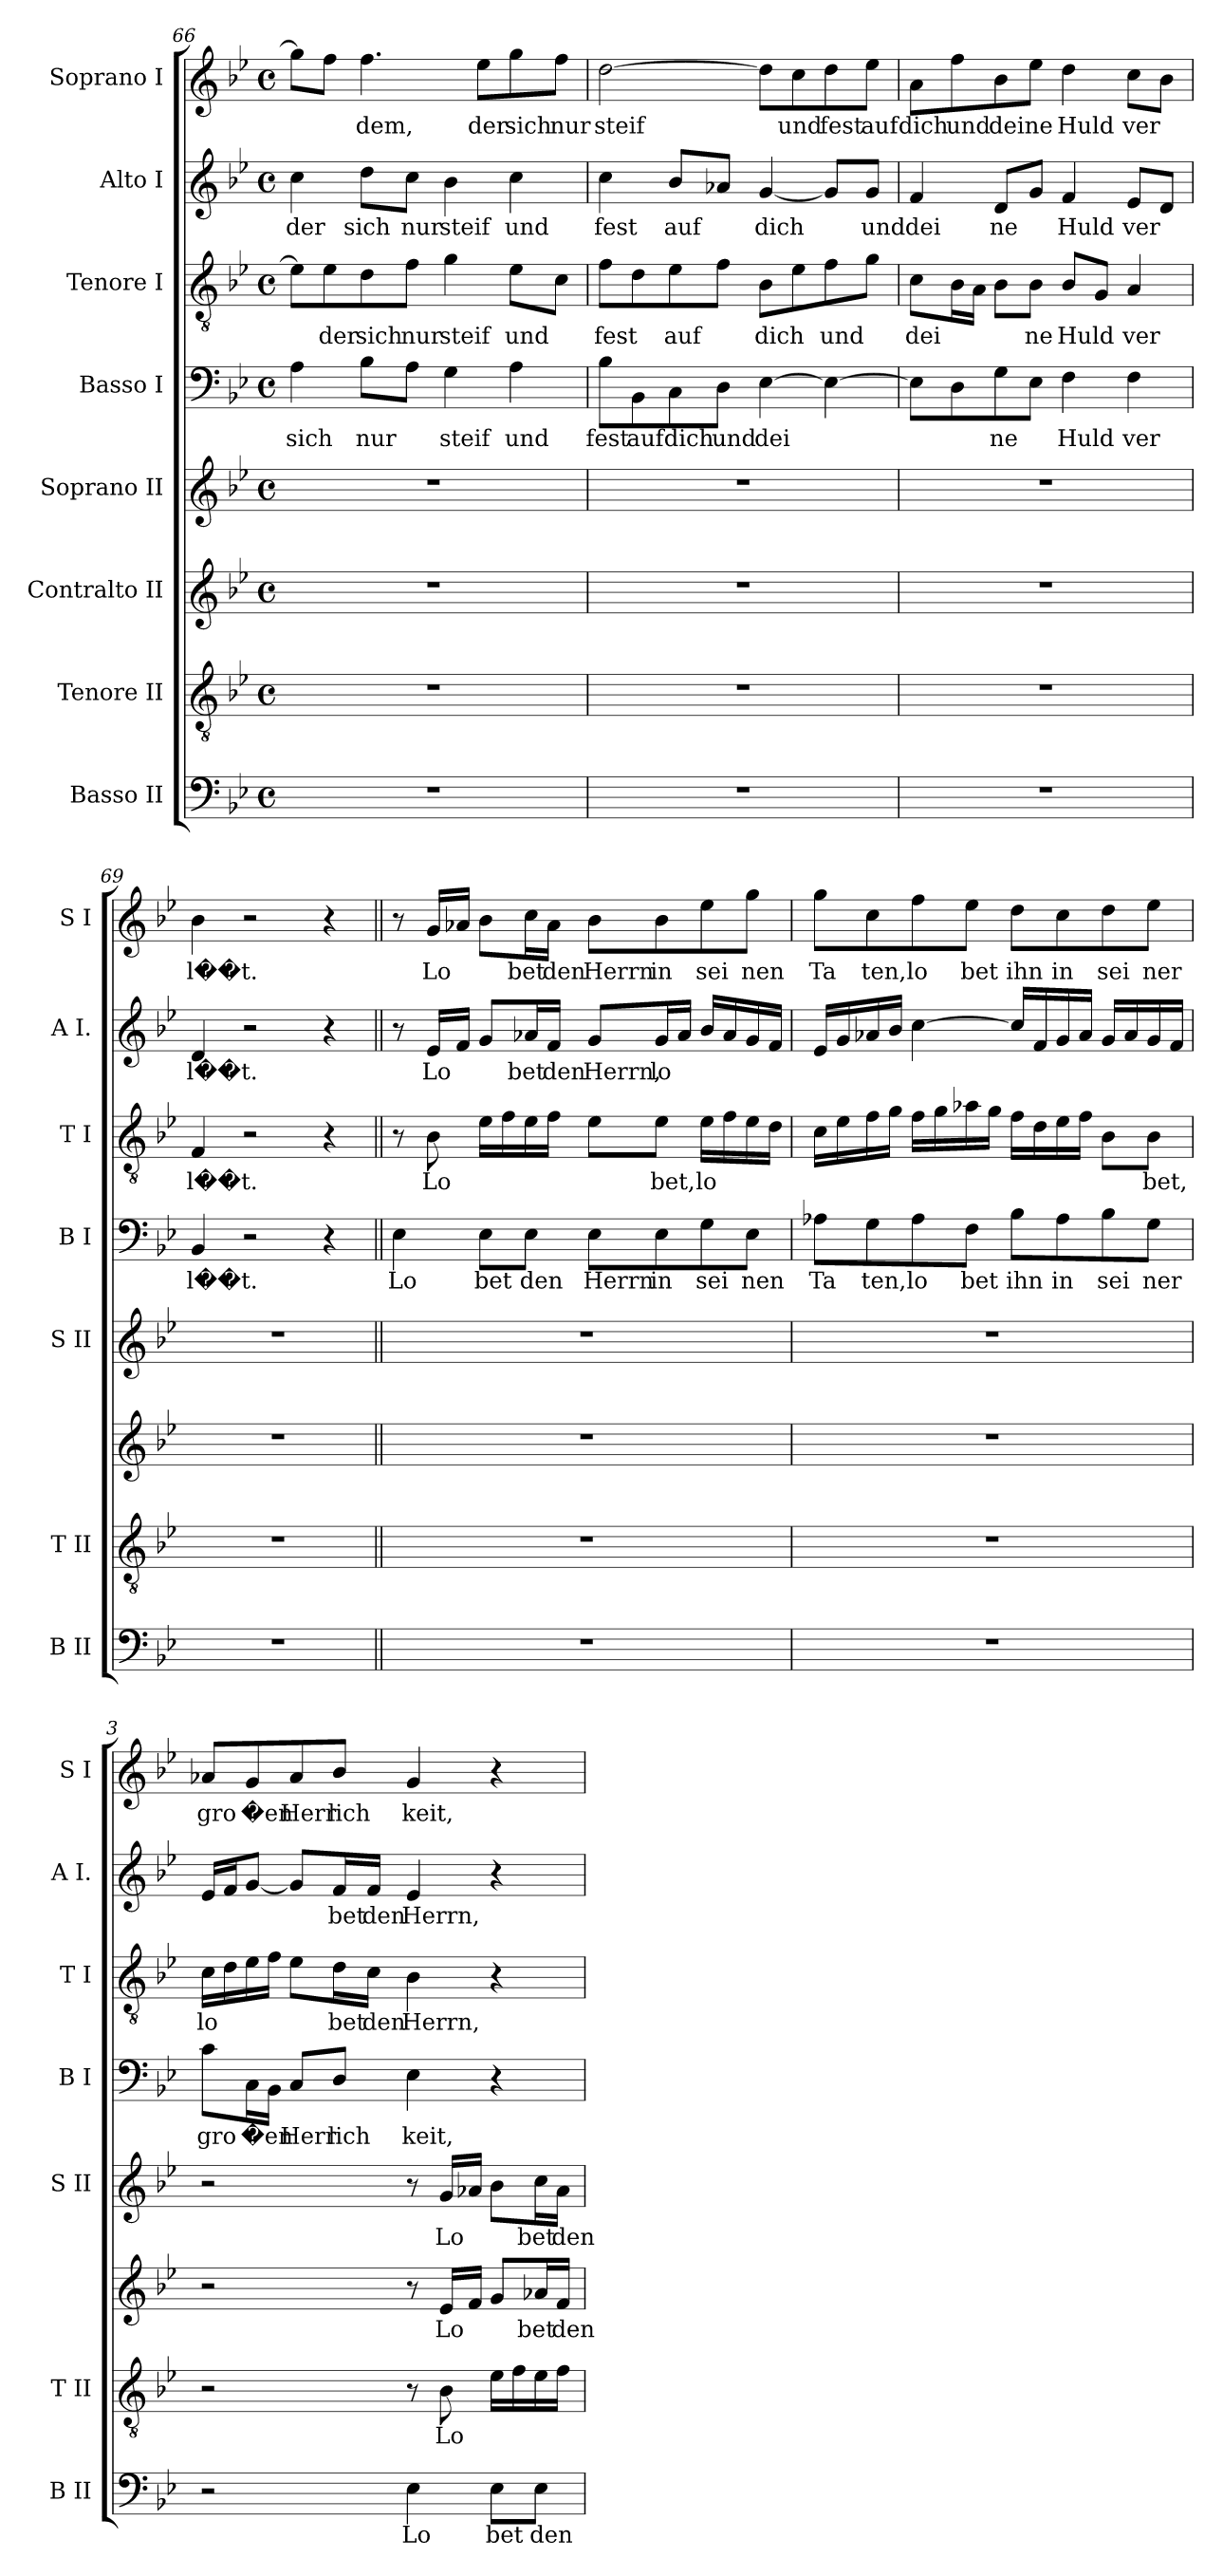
**kern	**text	**kern	**text	**kern	**text	**kern	**text	**kern	**text	**kern	**text	**kern	**text	**kern	**text
*part8	*part8	*part7	*part7	*part6	*part6	*part5	*part5	*part4	*part4	*part3	*part3	*part2	*part2	*part1	*part1
*staff8	*staff8	*staff7	*staff7	*staff6	*staff6	*staff5	*staff5	*staff4	*staff4	*staff3	*staff3	*staff2	*staff2	*staff1	*staff1
*I"Basso II	*	*I"Tenore II	*	*I"Contralto II	*	*I"Soprano II	*	*I"Basso I	*	*I"Tenore I	*	*I"Alto I	*	*I"Soprano I	*
*I'B II	*	*I'T II	*	*	*	*I'S II	*	*I'B I	*	*I'T I	*	*I'A I.	*	*I'S I	*
*clefF4	*	*clefGv2	*	*clefG2	*	*clefG2	*	*clefF4	*	*clefGv2	*	*clefG2	*	*clefG2	*
*k[b-e-]	*	*k[b-e-]	*	*k[b-e-]	*	*k[b-e-]	*	*k[b-e-]	*	*k[b-e-]	*	*k[b-e-]	*	*k[b-e-]	*
*M4/4	*	*M4/4	*	*M4/4	*	*M4/4	*	*M4/4	*	*M4/4	*	*M4/4	*	*M4/4	*
*met(c)	*	*met(c)	*	*met(c)	*	*met(c)	*	*met(c)	*	*met(c)	*	*met(c)	*	*met(c)	*
=66	=66	=66	=66	=66	=66	=66	=66	=66	=66	=66	=66	=66	=66	=66	=66
!	!	!	!	!	!	!	!	!	!LO:LY:b	!	!	!	!LO:LY:b	!	!
1r	.	1r	.	1r	.	1r	.	4A\	sich	8e-\L]	.	4cc\	der	8gg\L]	.
!	!	!	!	!	!	!	!	!	!	!	!LO:LY:b	!	!	!	!
.	.	.	.	.	.	.	.	.	.	8e-\	der	.	.	8ff\J	.
!	!	!	!	!	!	!	!	!	!LO:LY:b	!	!LO:LY:b	!	!LO:LY:b	!	!LO:LY:b
.	.	.	.	.	.	.	.	8B-\L	nur	8d\	sich	8dd\L	sich	4.ff\	dem,
!	!	!	!	!	!	!	!	!	!	!	!LO:LY:b	!	!LO:LY:b	!	!
.	.	.	.	.	.	.	.	8A\J	.	8f\J	nur	8cc\J	nur	.	.
!	!	!	!	!	!	!	!	!	!LO:LY:b	!	!LO:LY:b	!	!LO:LY:b	!	!
.	.	.	.	.	.	.	.	4G\	steif	4g\	steif	4b-\	steif	.	.
!	!	!	!	!	!	!	!	!	!	!	!	!	!	!	!LO:LY:b
.	.	.	.	.	.	.	.	.	.	.	.	.	.	8ee-\L	der
!	!	!	!	!	!	!	!	!	!LO:LY:b	!	!LO:LY:b	!	!LO:LY:b	!	!LO:LY:b
.	.	.	.	.	.	.	.	4A\	und	8e-\L	und	4cc\	und	8gg\	sich
!	!	!	!	!	!	!	!	!	!	!	!	!	!	!	!LO:LY:b
.	.	.	.	.	.	.	.	.	.	8c\J	.	.	.	8ff\J	nur
=67	=67	=67	=67	=67	=67	=67	=67	=67	=67	=67	=67	=67	=67	=67	=67
!	!	!	!	!	!	!	!	!	!LO:LY:b	!	!LO:LY:b	!	!LO:LY:b	!	!LO:LY:b
1r	.	1r	.	1r	.	1r	.	8B-\L	fest	8f\L	fest	4cc\	fest	[2dd\	steif
!	!	!	!	!	!	!	!	!	!LO:LY:b	!	!	!	!	!	!
.	.	.	.	.	.	.	.	8BB-\	auf	8d\	.	.	.	.	.
!	!	!	!	!	!	!	!	!	!LO:LY:b	!	!LO:LY:b	!	!LO:LY:b	!	!
.	.	.	.	.	.	.	.	8C\	dich	8e-\	auf	8b-/L	auf	.	.
!	!	!	!	!	!	!	!	!	!LO:LY:b	!	!	!	!	!	!
.	.	.	.	.	.	.	.	8D\J	und	8f\J	.	8a-X/J	.	.	.
!	!	!	!	!	!	!	!	!	!LO:LY:b	!	!LO:LY:b	!	!LO:LY:b	!	!
.	.	.	.	.	.	.	.	[4E-\	dei	8B-\L	dich	[4g/	dich	8dd\L]	.
!	!	!	!	!	!	!	!	!	!	!	!	!	!	!	!LO:LY:b
.	.	.	.	.	.	.	.	.	.	8e-\	.	.	.	8cc\	und
!	!	!	!	!	!	!	!	!	!	!	!LO:LY:b	!	!	!	!LO:LY:b
.	.	.	.	.	.	.	.	4E-\_	.	8f\	und	8g/L]	.	8dd\	fest
!	!	!	!	!	!	!	!	!	!	!	!	!	!LO:LY:b	!	!LO:LY:b
.	.	.	.	.	.	.	.	.	.	8g\J	.	8g/J	und	8ee-\J	auf
!!LO:PB:g=z
=68	=68	=68	=68	=68	=68	=68	=68	=68	=68	=68	=68	=68	=68	=68	=68
!	!	!	!	!	!	!	!	!	!	!	!LO:LY:b	!	!LO:LY:b	!	!LO:LY:b
1r	.	1r	.	1r	.	1r	.	8E-\L]	.	8c\L	dei	4f/	dei	8a\L	dich
!	!	!	!	!	!	!	!	!	!	!	!	!	!	!	!LO:LY:b
.	.	.	.	.	.	.	.	8D\	.	16B-\L	.	.	.	8ff\	und
.	.	.	.	.	.	.	.	.	.	16A\JJ	.	.	.	.	.
!	!	!	!	!	!	!	!	!	!LO:LY:b	!	!	!	!LO:LY:b	!	!LO:LY:b
.	.	.	.	.	.	.	.	8G\	ne	8B-\L	.	8d/L	ne	8b-\	dei
!	!	!	!	!	!	!	!	!	!	!	!LO:LY:b	!	!	!	!LO:LY:b
.	.	.	.	.	.	.	.	8E-\J	.	8B-\J	ne	8g/J	.	8ee-\J	ne
!	!	!	!	!	!	!	!	!	!LO:LY:b	!	!LO:LY:b	!	!LO:LY:b	!	!LO:LY:b
.	.	.	.	.	.	.	.	4F\	Huld	8B-/L	Huld	4f/	Huld	4dd\	Huld
.	.	.	.	.	.	.	.	.	.	8G/J	.	.	.	.	.
!	!	!	!	!	!	!	!	!	!LO:LY:b	!	!LO:LY:b	!	!LO:LY:b	!	!LO:LY:b
.	.	.	.	.	.	.	.	4F\	ver	4A/	ver	8e-/L	ver	8cc\L	ver
.	.	.	.	.	.	.	.	.	.	.	.	8d/J	.	8b-\J	.
=69	=69	=69	=69	=69	=69	=69	=69	=69	=69	=69	=69	=69	=69	=69	=69
!	!	!	!	!	!	!	!	!	!LO:LY:b	!	!LO:LY:b	!	!LO:LY:b	!	!LO:LY:b
1r	.	1r	.	1r	.	1r	.	4BB-/	l��t.	4F/	l��t.	4d/	l��t.	4b-\	l��t.
.	.	.	.	.	.	.	.	2r	.	2r	.	2r	.	2r	.
.	.	.	.	.	.	.	.	4r	.	4r	.	4r	.	4r	.
!!LO:PB:g=z
=1||	=1||	=1||	=1||	=1||	=1||	=1||	=1||	=1||	=1||	=1||	=1||	=1||	=1||	=1||	=1||
!!LO:REH:place=s1:a:B:fs=14:t=C
*	*	*	*	*	*	*	*	*	*	*	*	*	*	*MM96	*
!	!	!	!	!	!	!	!	!	!LO:LY:b	!	!	!	!	!	!
1r	.	1r	.	1r	.	1r	.	4E-\	Lo	8r	.	8r	.	8r	.
!	!	!	!	!	!	!	!	!	!	!	!LO:LY:b	!	!LO:LY:b	!	!LO:LY:b
.	.	.	.	.	.	.	.	.	.	8B-\	Lo	16e-/LL	Lo	16g/LL	Lo
.	.	.	.	.	.	.	.	.	.	.	.	16f/JJ	.	16a-X/JJ	.
!	!	!	!	!	!	!	!	!	!LO:LY:b	!	!	!	!	!	!
.	.	.	.	.	.	.	.	8E-\L	bet	16e-\LL	.	8g/L	.	8b-\L	.
.	.	.	.	.	.	.	.	.	.	16f\	.	.	.	.	.
!	!	!	!	!	!	!	!	!	!LO:LY:b	!	!	!	!LO:LY:b	!	!LO:LY:b
.	.	.	.	.	.	.	.	8E-\J	den	16e-\	.	16a-X/L	bet	16cc\L	bet
!	!	!	!	!	!	!	!	!	!	!	!	!	!LO:LY:b	!	!LO:LY:b
.	.	.	.	.	.	.	.	.	.	16f\JJ	.	16f/JJ	den	16a-\JJ	den
!	!	!	!	!	!	!	!	!	!LO:LY:b	!	!	!	!LO:LY:b	!	!LO:LY:b
.	.	.	.	.	.	.	.	8E-\L	Herrn	8e-\L	.	8g/L	Herrn,	8b-\L	Herrn
!	!	!	!	!	!	!	!	!	!LO:LY:b	!	!LO:LY:b	!	!LO:LY:b	!	!LO:LY:b
.	.	.	.	.	.	.	.	8E-\	in	8e-\J	bet,	16g/L	lo	8b-\	in
.	.	.	.	.	.	.	.	.	.	.	.	16a-/JJ	.	.	.
!	!	!	!	!	!	!	!	!	!LO:LY:b	!	!LO:LY:b	!	!	!	!LO:LY:b
.	.	.	.	.	.	.	.	8G\	sei	16e-\LL	lo	16b-/LL	.	8ee-\	sei
.	.	.	.	.	.	.	.	.	.	16f\	.	16a-/	.	.	.
!	!	!	!	!	!	!	!	!	!LO:LY:b	!	!	!	!	!	!LO:LY:b
.	.	.	.	.	.	.	.	8E-\J	nen	16e-\	.	16g/	.	8gg\J	nen
.	.	.	.	.	.	.	.	.	.	16d\JJ	.	16f/JJ	.	.	.
=2	=2	=2	=2	=2	=2	=2	=2	=2	=2	=2	=2	=2	=2	=2	=2
!	!	!	!	!	!	!	!	!	!LO:LY:b	!	!	!	!	!	!LO:LY:b
1r	.	1r	.	1r	.	1r	.	8A-X\L	Ta	16c\LL	.	16e-/LL	.	8gg\L	Ta
.	.	.	.	.	.	.	.	.	.	16e-\	.	16g/	.	.	.
!	!	!	!	!	!	!	!	!	!LO:LY:b	!	!	!	!	!	!LO:LY:b
.	.	.	.	.	.	.	.	8G\	ten,	16f\	.	16a-X/	.	8cc\	ten,
.	.	.	.	.	.	.	.	.	.	16g\JJ	.	16b-/JJ	.	.	.
!	!	!	!	!	!	!	!	!	!LO:LY:b	!	!	!	!	!	!LO:LY:b
.	.	.	.	.	.	.	.	8A-\	lo	16f\LL	.	[4cc\	.	8ff\	lo
.	.	.	.	.	.	.	.	.	.	16g\	.	.	.	.	.
!	!	!	!	!	!	!	!	!	!LO:LY:b	!	!	!	!	!	!LO:LY:b
.	.	.	.	.	.	.	.	8F\J	bet	16a-X\	.	.	.	8ee-\J	bet
.	.	.	.	.	.	.	.	.	.	16g\JJ	.	.	.	.	.
!	!	!	!	!	!	!	!	!	!LO:LY:b	!	!	!	!	!	!LO:LY:b
.	.	.	.	.	.	.	.	8B-\L	ihn	16f\LL	.	16cc/LL]	.	8dd\L	ihn
.	.	.	.	.	.	.	.	.	.	16d\	.	16f/	.	.	.
!	!	!	!	!	!	!	!	!	!LO:LY:b	!	!	!	!	!	!LO:LY:b
.	.	.	.	.	.	.	.	8A-\	in	16e-\	.	16g/	.	8cc\	in
.	.	.	.	.	.	.	.	.	.	16f\JJ	.	16a-/JJ	.	.	.
!	!	!	!	!	!	!	!	!	!LO:LY:b	!	!	!	!	!	!LO:LY:b
.	.	.	.	.	.	.	.	8B-\	sei	8B-\L	.	16g/LL	.	8dd\	sei
.	.	.	.	.	.	.	.	.	.	.	.	16a-/	.	.	.
!	!	!	!	!	!	!	!	!	!LO:LY:b	!	!LO:LY:b	!	!	!	!LO:LY:b
.	.	.	.	.	.	.	.	8G\J	ner	8B-\J	bet,	16g/	.	8ee-\J	ner
.	.	.	.	.	.	.	.	.	.	.	.	16f/JJ	.	.	.
!!LO:PB:g=z
=3	=3	=3	=3	=3	=3	=3	=3	=3	=3	=3	=3	=3	=3	=3	=3
!	!	!	!	!	!	!	!	!	!LO:LY:b	!	!LO:LY:b	!	!	!	!LO:LY:b
2r	.	2r	.	2r	.	2r	.	8c\L	gro	16c\LL	lo	16e-/LL	.	8a-X/L	gro
.	.	.	.	.	.	.	.	.	.	16d\	.	16f/J	.	.	.
!	!	!	!	!	!	!	!	!	!LO:LY:b	!	!	!	!	!	!LO:LY:b
.	.	.	.	.	.	.	.	16C\L	�en	16e-\	.	[8g/J	.	8g/	�en
.	.	.	.	.	.	.	.	16BB-\JJ	.	16f\JJ	.	.	.	.	.
!	!	!	!	!	!	!	!	!	!LO:LY:b	!	!	!	!	!	!LO:LY:b
.	.	.	.	.	.	.	.	8C/L	Herr	8e-\L	.	8g/L]	.	8a-/	Herr
!	!	!	!	!	!	!	!	!	!LO:LY:b	!	!LO:LY:b	!	!LO:LY:b	!	!LO:LY:b
.	.	.	.	.	.	.	.	8D/J	lich	16d\L	bet	16f/L	bet	8b-/J	lich
!	!	!	!	!	!	!	!	!	!	!	!LO:LY:b	!	!LO:LY:b	!	!
.	.	.	.	.	.	.	.	.	.	16c\JJ	den	16f/JJ	den	.	.
!	!LO:LY:b	!	!	!	!	!	!	!	!LO:LY:b	!	!LO:LY:b	!	!LO:LY:b	!	!LO:LY:b
4E-\	Lo	8r	.	8r	.	8r	.	4E-\	keit,	4B-\	Herrn,	4e-/	Herrn,	4g/	keit,
!	!	!	!LO:LY:b	!	!LO:LY:b	!	!LO:LY:b	!	!	!	!	!	!	!	!
.	.	8B-\	Lo	16e-/LL	Lo	16g/LL	Lo	.	.	.	.	.	.	.	.
.	.	.	.	16f/JJ	.	16a-X/JJ	.	.	.	.	.	.	.	.	.
!	!LO:LY:b	!	!	!	!	!	!	!	!	!	!	!	!	!	!
8E-\L	bet	16e-\LL	.	8g/L	.	8b-\L	.	4r	.	4r	.	4r	.	4r	.
.	.	16f\	.	.	.	.	.	.	.	.	.	.	.	.	.
!	!LO:LY:b	!	!	!	!LO:LY:b	!	!LO:LY:b	!	!	!	!	!	!	!	!
8E-\J	den	16e-\	.	16a-X/L	bet	16cc\L	bet	.	.	.	.	.	.	.	.
!	!	!	!	!	!LO:LY:b	!	!LO:LY:b	!	!	!	!	!	!	!	!
.	.	16f\JJ	.	16f/JJ	den	16a-\JJ	den	.	.	.	.	.	.	.	.
=	=	=	=	=	=	=	=	=	=	=	=	=	=	=	=
*-	*-	*-	*-	*-	*-	*-	*-	*-	*-	*-	*-	*-	*-	*-	*-
